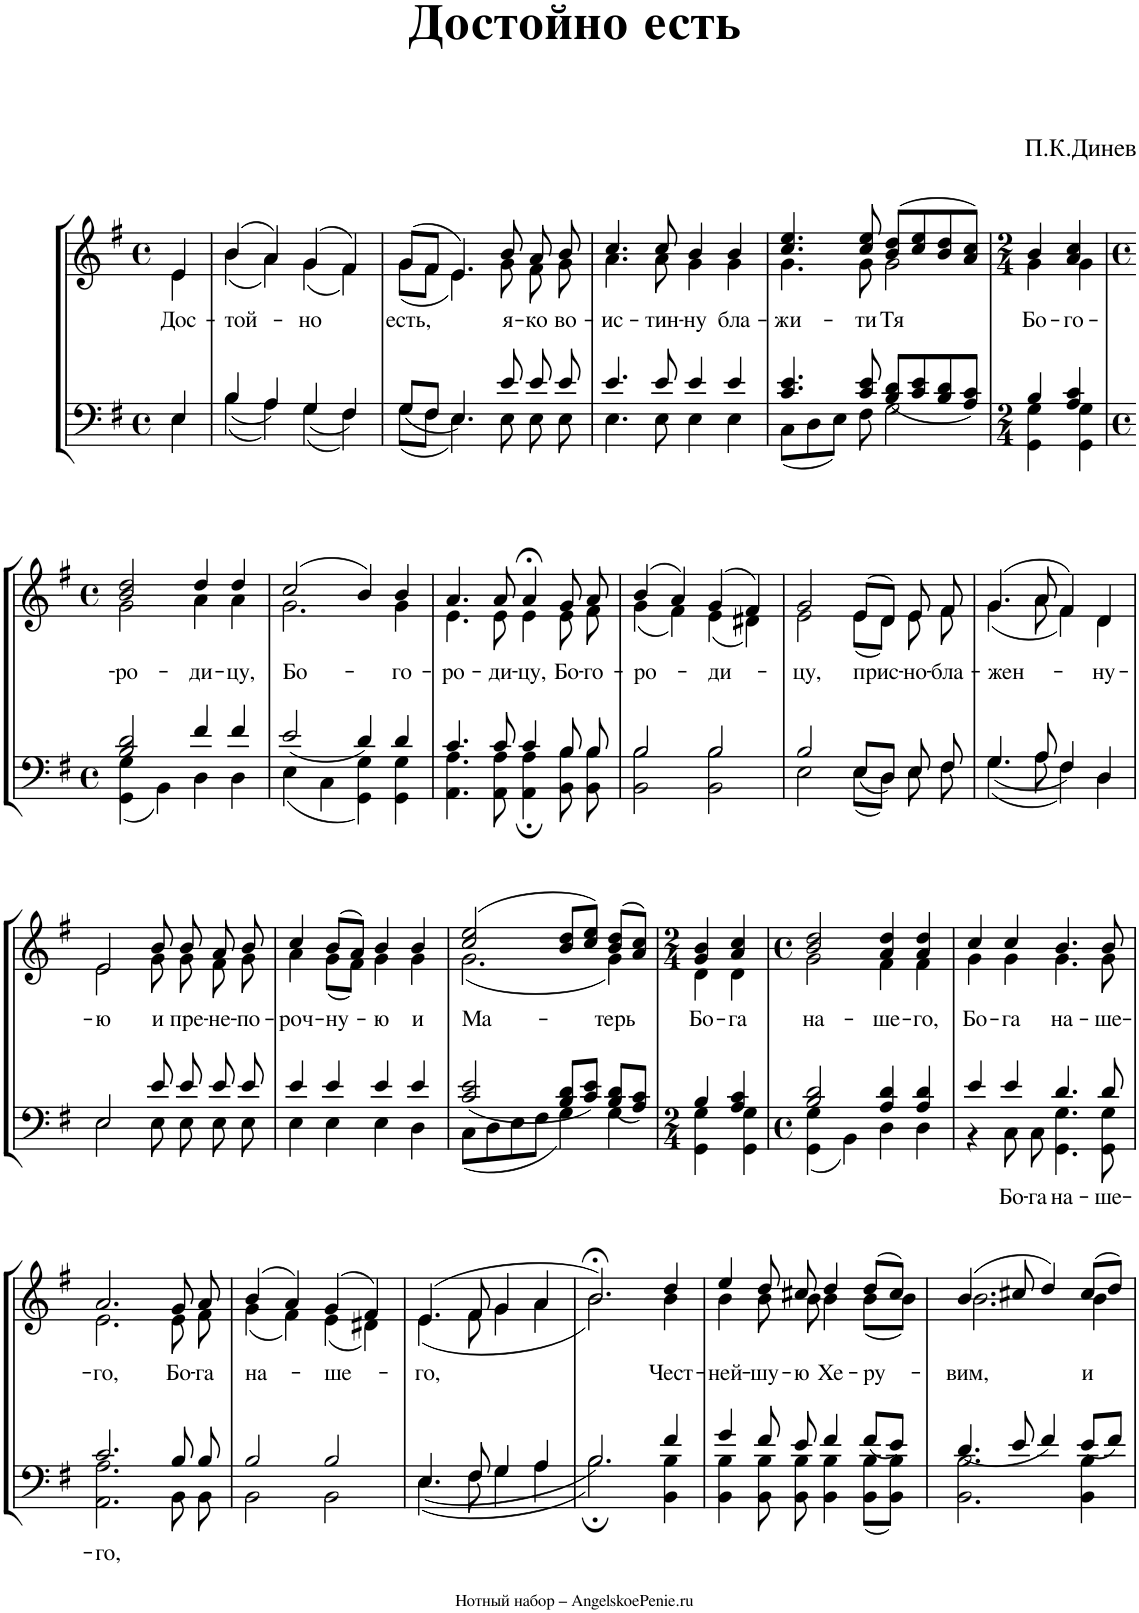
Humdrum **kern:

**kern	**text	**kern	**text
*part1	*part1	*part1	*part1
*staff2	*staff2	*staff1	*staff1
*I"Piano	*	*	*
*I'Pno.	*	*	*
*clefF4	*	*clefG2	*
*k[f#]	*	*k[f#]	*
*M4/4	*	*M4/4	*
*met(c)	*	*met(c)	*
=1	=1	=1	=1
*^	*	*	*
*	*^	*	*	*
!	!	!	!	!	!LO:LY:b
*	*	*	*	*^	*
4ryy	4E/	4E\	.	4e/	4e\	Дос-
=2	=2	=2	=2	=2	=2	=2
!	!	!	!	!	!	!LO:LY:b
1ryy	4B/	4B\	.	(4b/	(4b\	-той-
.	4A/	4A\	.	4a/)	4a\)	.
!	!	!	!	!	!	!LO:LY:b
.	4G/	4G\	.	(4g/	(4g\	-но
.	4F#/	4F#\	.	4f#/)	4f#\)	.
=3	=3	=3	=3	=3	=3	=3
!	!	!	!	!	!	!LO:LY:b
2ryy	8G/L	8G\L	.	(8g/L	(8g\L	есть,
.	8F#/J	8F#\J	.	8f#/J	8f#\J	.
.	4.E/	4.E\	.	4.e/)	4.e\)	.
8ryy	.	.	.	.	.	.
!	!	!	!	!	!	!LO:LY:b
8ryy	8e/	8E\	.	8b/	8g\	я-
!	!	!	!	!	!	!LO:LY:b
4ryy	8e/	8E\	.	8a/	8f#\	-ко
!	!	!	!	!	!	!LO:LY:b
.	8e/	8E\	.	8b/	8g\	во-
=4	=4	=4	=4	=4	=4	=4
!	!	!	!	!	!	!LO:LY:b
1ryy	4.e/	4.E\	.	4.cc/	4.a\	-ис-
!	!	!	!	!	!	!LO:LY:b
.	8e/	8E\	.	8cc/	8a\	-тин-
!	!	!	!	!	!	!LO:LY:b
.	4e/	4E\	.	4b/	4g\	-ну
!	!	!	!	!	!	!LO:LY:b
.	4e/	4E\	.	4b/	4g\	бла-
=5	=5	=5	=5	=5	=5	=5
!	!	!	!	!	!	!LO:LY:b
1ryy	4.c/ 4.e/	8C\L	.	4.cc/ 4.ee/	4.g\	-жи-
.	.	8D\	.	.	.	.
.	.	8E\J	.	.	.	.
!	!	!	!	!	!	!LO:LY:b
.	8c/ 8e/	8F#\	.	8cc/ 8ee/	8g\	-ти
!	!	!	!	!	!	!LO:LY:b
.	8B/ 8d/L	2G\	.	(8b/ 8dd/L	2g\	Тя
.	8c/ 8e/	.	.	8cc/ 8ee/	.	.
.	8B/ 8d/	.	.	8b/ 8dd/	.	.
.	8A/ 8c/J	.	.	8a/ 8cc/J)	.	.
=6	=6	=6	=6	=6	=6	=6
*M2/4	*	*	*	*M2/4	*	*
!	!	!	!	!	!	!LO:LY:b
2ryy	4B/	4GG\ 4G\	.	4b/	4g\	Бо-
!	!	!	!	!	!	!LO:LY:b
.	4A/ 4c/	4GG\ 4G\	.	4a/ 4cc/	4g\	-го-
!!LO:LB:g=z	!!
=7	=7	=7	=7	=7	=7	=7
*M4/4	*	*	*	*M4/4	*	*
*met(c)	*	*	*	*met(c)	*	*
!	!	!	!	!	!	!LO:LY:b
1ryy	2B/ 2d/	4GG\ 4G\	.	2b/ 2dd/	2g\	-ро-
.	.	4BB\	.	.	.	.
!	!	!	!	!	!	!LO:LY:b
.	4f#/	4D\	.	4dd/	4a\	-ди-
!	!	!	!	!	!	!LO:LY:b
.	4f#/	4D\	.	4dd/	4a\	-цу,
=8	=8	=8	=8	=8	=8	=8
!	!	!	!	!	!	!LO:LY:b
1ryy	2e/	4E\	.	(2cc/	2.g\	Бо-
.	.	4C\	.	.	.	.
.	4d/	4GG\ 4G\	.	4b/)	.	.
!	!	!	!	!	!	!LO:LY:b
.	4d/	4GG\ 4G\	.	4b/	4g\	-го-
=9	=9	=9	=9	=9	=9	=9
!	!	!	!	!	!	!LO:LY:b
1ryy	4.c/	4.AA\ 4.A\	.	4.a/	4.e\	-ро-
!	!	!	!	!	!	!LO:LY:b
.	8c/	8AA\ 8A\	.	8a/	8e\	-ди-
!	!	!	!	!	!	!LO:LY:b
.	4c/	4AA\; 4A\;	.	4a;</	4e\	-цу,
!	!	!	!	!	!	!LO:LY:b
.	8B/	8BB\ 8B\	.	8g/	8e\	Бо-
!	!	!	!	!	!	!LO:LY:b
.	8B/	8BB\ 8B\	.	8a/	8f#\	-го-
=10	=10	=10	=10	=10	=10	=10
!	!	!	!	!	!	!LO:LY:b
1ryy	2B/	2BB\ 2B\	.	(4b/	(4g\	-ро-
.	.	.	.	4a/)	4f#\)	.
!	!	!	!	!	!	!LO:LY:b
.	2B/	2BB\ 2B\	.	(4g/	(4e\	-ди-
.	.	.	.	4f#/)	4d#X\)	.
=11	=11	=11	=11	=11	=11	=11
!	!	!	!	!	!	!LO:LY:b
1ryy	2B/	2E\	.	2g/	2e\	-цу,
!	!	!	!	!	!	!LO:LY:b
.	8E/L	8E\L	.	(8e/L	(8e\L	прис-
.	8D/J	8D\J	.	8d/J)	8d\J)	.
!	!	!	!	!	!	!LO:LY:b
.	8E/	8E\	.	8e/	8e\	-но-
!	!	!	!	!	!	!LO:LY:b
.	8F#/	8F#\	.	8f#/	8f#\	-бла-
=12	=12	=12	=12	=12	=12	=12
!	!	!	!	!	!	!LO:LY:b
1ryy	4.G/	4.G\	.	(4.g/	(4.g\	-жен-
.	8A/	8A\	.	8a/	8a\	.
.	4F#/	4F#\	.	4f#/)	4f#\)	.
!	!	!	!	!	!	!LO:LY:b
.	4D/	4D\	.	4d/	4d\	-ну-
!!LO:LB:g=z	!!
=13	=13	=13	=13	=13	=13	=13
!	!	!	!	!	!	!LO:LY:b
1ryy	2E/	2E\	.	2e/	2e\	-ю
!	!	!	!	!	!	!LO:LY:b
.	8e/	8E\	.	8b/	8g\	и
!	!	!	!	!	!	!LO:LY:b
.	8e/	8E\	.	8b/	8g\	пре-
!	!	!	!	!	!	!LO:LY:b
.	8e/	8E\	.	8a/	8f#\	-не-
!	!	!	!	!	!	!LO:LY:b
.	8e/	8E\	.	8b/	8g\	-по-
=14	=14	=14	=14	=14	=14	=14
!	!	!	!	!	!	!LO:LY:b
1ryy	4e/	4E\	.	4cc/	4a\	-роч-
!	!	!	!	!	!	!LO:LY:b
.	4e/	4E\	.	(8b/L	(8g\L	-ну-
.	.	.	.	8a/J)	8f#\J)	.
!	!	!	!	!	!	!LO:LY:b
.	4e/	4E\	.	4b/	4g\	-ю
!	!	!	!	!	!	!LO:LY:b
.	4e/	4D\	.	4b/	4g\	и
=15	=15	=15	=15	=15	=15	=15
!	!	!	!	!	!	!LO:LY:b
1ryy	2c/ 2e/	8C\L	.	(2cc/ 2ee/	(2.g\	Ма-
.	.	8D\	.	.	.	.
.	.	8E\	.	.	.	.
.	.	8F#\J	.	.	.	.
.	8B/ 8d/L	4G\	.	8b/ 8dd/L	.	.
.	8c/ 8e/J	.	.	8cc/ 8ee/J)	.	.
!	!	!	!	!	!	!LO:LY:b
.	8B/ 8d/L	4G\	.	(8b/ 8dd/L	4g\)	-терь
.	8A/ 8c/J	.	.	8a/ 8cc/J)	.	.
=16	=16	=16	=16	=16	=16	=16
*M2/4	*	*	*	*M2/4	*	*
!	!	!	!	!	!	!LO:LY:b
2ryy	4B/	4GG\ 4G\	.	4g/ 4b/	4d\	Бо-
!	!	!	!	!	!	!LO:LY:b
.	4A/ 4c/	4GG\ 4G\	.	4a/ 4cc/	4d\	-га
=17	=17	=17	=17	=17	=17	=17
*M4/4	*	*	*	*M4/4	*	*
*met(c)	*	*	*	*met(c)	*	*
!	!	!	!	!	!	!LO:LY:b
1ryy	2B/ 2d/	4GG\ 4G\	.	2b/ 2dd/	2g\	на-
.	.	4BB\	.	.	.	.
!	!	!	!	!	!	!LO:LY:b
.	4A/ 4d/	4D\	.	4a/ 4dd/	4f#\	-ше-
!	!	!	!	!	!	!LO:LY:b
.	4A/ 4d/	4D\	.	4a/ 4dd/	4f#\	-го,
=18	=18	=18	=18	=18	=18	=18
!	!	!	!	!	!	!LO:LY:b
1ryy	4e/	4r	.	4cc/	4g\	Бо-
!	!	!	!LO:LY:b	!	!	!LO:LY:b
.	4e/	8C\	Бо-	4cc/	4g\	-га
!	!	!	!LO:LY:b	!	!	!
.	.	8C\	-га	.	.	.
!	!	!	!LO:LY:b	!	!	!LO:LY:b
.	4.d/	4.GG\ 4.G\	на-	4.b/	4.g\	на-
!	!	!	!LO:LY:b	!	!	!LO:LY:b
.	8d/	8GG\ 8G\	-ше-	8b/	8g\	-ше-
!!LO:LB:g=z	!!
=19	=19	=19	=19	=19	=19	=19
!	!	!	!LO:LY:b	!	!	!LO:LY:b
1ryy	2.c/	2.AA\ 2.A\	-го,	2.a/	2.e\	-го,
!	!	!	!	!	!	!LO:LY:b
.	8B/	8BB\	.	8g/	8e\	Бо-
!	!	!	!	!	!	!LO:LY:b
.	8B/	8BB\	.	8a/	8f#\	-га
=20	=20	=20	=20	=20	=20	=20
!	!	!	!	!	!	!LO:LY:b
1ryy	2B/	2BB\	.	(4b/	(4g\	на-
.	.	.	.	4a/)	4f#\)	.
!	!	!	!	!	!	!LO:LY:b
.	2B/	2BB\	.	(4g/	(4e\	-ше-
.	.	.	.	4f#/)	4d#X\)	.
=21	=21	=21	=21	=21	=21	=21
!	!	!	!	!	!	!LO:LY:b
1ryy	4.E/	4.E\	.	(4.e/	(4.e\	-го,
.	8F#/	8F#\	.	8f#/	8f#\	.
.	4G/	4G\	.	4g/	4g\	.
.	4A/	4A\	.	4a/	4a\	.
=22	=22	=22	=22	=22	=22	=22
1ryy	2.B;/	2.B\	.	2.b;</)	2.b\)	.
!	!	!	!	!	!	!LO:LY:b
.	4f#/	4BB\ 4B\	.	4dd/	4b\	Чест-
=23	=23	=23	=23	=23	=23	=23
!	!	!	!	!	!	!LO:LY:b
1ryy	4g/	4BB\ 4B\	.	4ee/	4b\	-ней-
!	!	!	!	!	!	!LO:LY:b
.	8f#/	8BB\ 8B\	.	8dd/	8b\	-шу-
!	!	!	!	!	!	!LO:LY:b
.	8e/	8BB\ 8B\	.	8cc#X/	8b\	-ю
!	!	!	!	!	!	!LO:LY:b
.	4f#/	4BB\ 4B\	.	4dd/	4b\	Хе-
!	!	!	!	!	!	!LO:LY:b
.	8f#/L	8BB\ 8B\L	.	(8dd/L	(8b\L	-ру-
.	8e/J	8BB\ 8B\J	.	8cc#/J)	8b\J)	.
=24	=24	=24	=24	=24	=24	=24
!	!	!	!	!	!	!LO:LY:b
1ryy	4.d/	2.BB\ 2.B\	.	(4.b/	2.b\	-вим,
.	8e/	.	.	8cc#X/	.	.
.	4f#/	.	.	4dd/)	.	.
!	!	!	!	!	!	!LO:LY:b
.	8e/L	4BB\ 4B\	.	(8cc#/L	4b\	и
.	8f#/J	.	.	8dd/J)	.	.
*v	*v	*v	*	*	*	*
*	*	*v	*v	*
=	=	=	=
*-	*-	*-	*-
